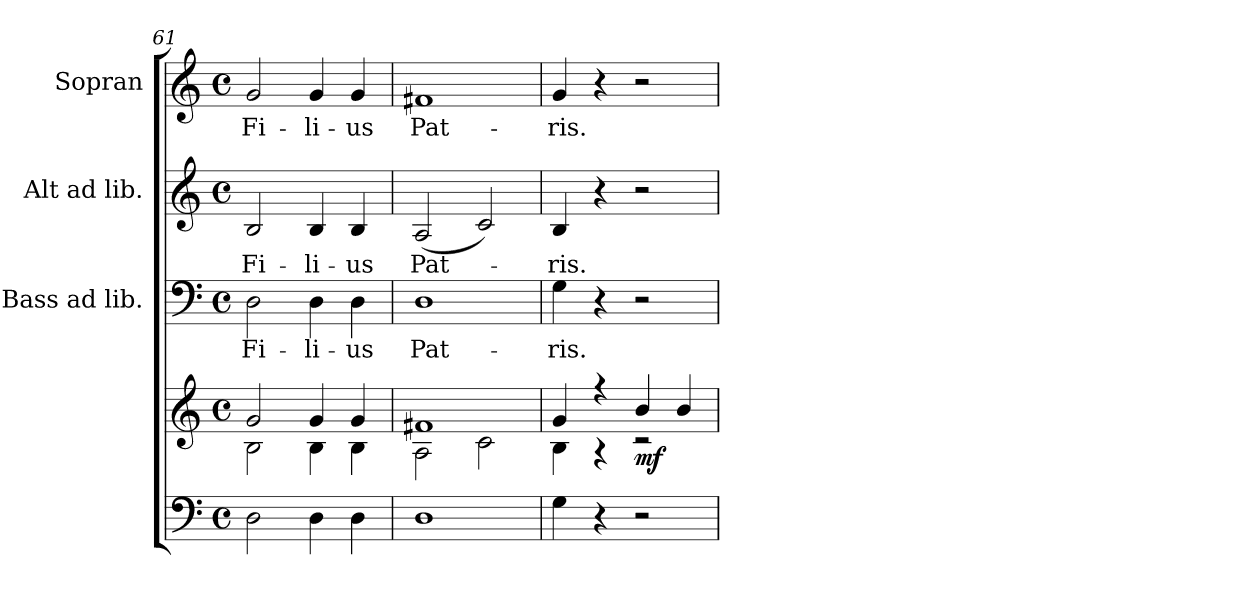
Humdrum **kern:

**kern	**kern	**dynam	**kern	**text	**kern	**text	**kern	**text
*part4	*part4	*part4	*part3	*part3	*part2	*part2	*part1	*part1
*staff5	*staff4	*staff4/5	*staff3	*staff3	*staff2	*staff2	*staff1	*staff1
*	*	*	*I"Bass ad lib.	*	*I"Alt ad lib.	*	*I"Sopran	*
*	*	*	*I'B.	*	*I'A.	*	*I'S.	*
*clefF4	*clefG2	*	*clefF4	*	*clefG2	*	*clefG2	*
*k[]	*k[]	*	*k[]	*	*k[]	*	*k[]	*
*C:	*C:	*	*C:	*	*C:	*	*C:	*
*M4/4	*M4/4	*	*M4/4	*	*M4/4	*	*M4/4	*
*met(c)	*met(c)	*	*met(c)	*	*met(c)	*	*met(c)	*
=61	=61	=61	=61	=61	=61	=61	=61	=61
*	*^	*	*	*	*	*	*	*
!	!	!	!	!	!LO:LY:b	!	!LO:LY:b	!	!LO:LY:b
2D\	2g/	2B\	.	2D\	Fi-	2B/	Fi-	2g/	Fi-
!	!	!	!	!	!LO:LY:b	!	!LO:LY:b	!	!LO:LY:b
4D\	4g/	4B\	.	4D\	-li-	4B/	-li-	4g/	-li-
!	!	!	!	!	!LO:LY:b	!	!LO:LY:b	!	!LO:LY:b
4D\	4g/	4B\	.	4D\	-us	4B/	-us	4g/	-us
=62	=62	=62	=62	=62	=62	=62	=62	=62	=62
!	!	!	!	!	!LO:LY:b	!	!LO:LY:b	!	!LO:LY:b
1D	1f#X	2A\	.	1D	Pat-	(2A/	Pat-	1f#X	Pat-
.	.	2c\	.	.	.	2c/)	.	.	.
=63	=63	=63	=63	=63	=63	=63	=63	=63	=63
!	!	!	!	!	!LO:LY:b	!	!LO:LY:b	!	!LO:LY:b
4G\	4g/	4B\	.	4G\	-ris.	4B/	-ris.	4g/	-ris.
4r	4r	4r	.	4r	.	4r	.	4r	.
!	!	!	!LO:DY:b	!	!	!	!	!	!
2r	4b/	2rc	mf	2r	.	2r	.	2r	.
.	4b/	.	.	.	.	.	.	.	.
*	*v	*v	*	*	*	*	*	*	*
=	=	=	=	=	=	=	=	=
*-	*-	*-	*-	*-	*-	*-	*-	*-
